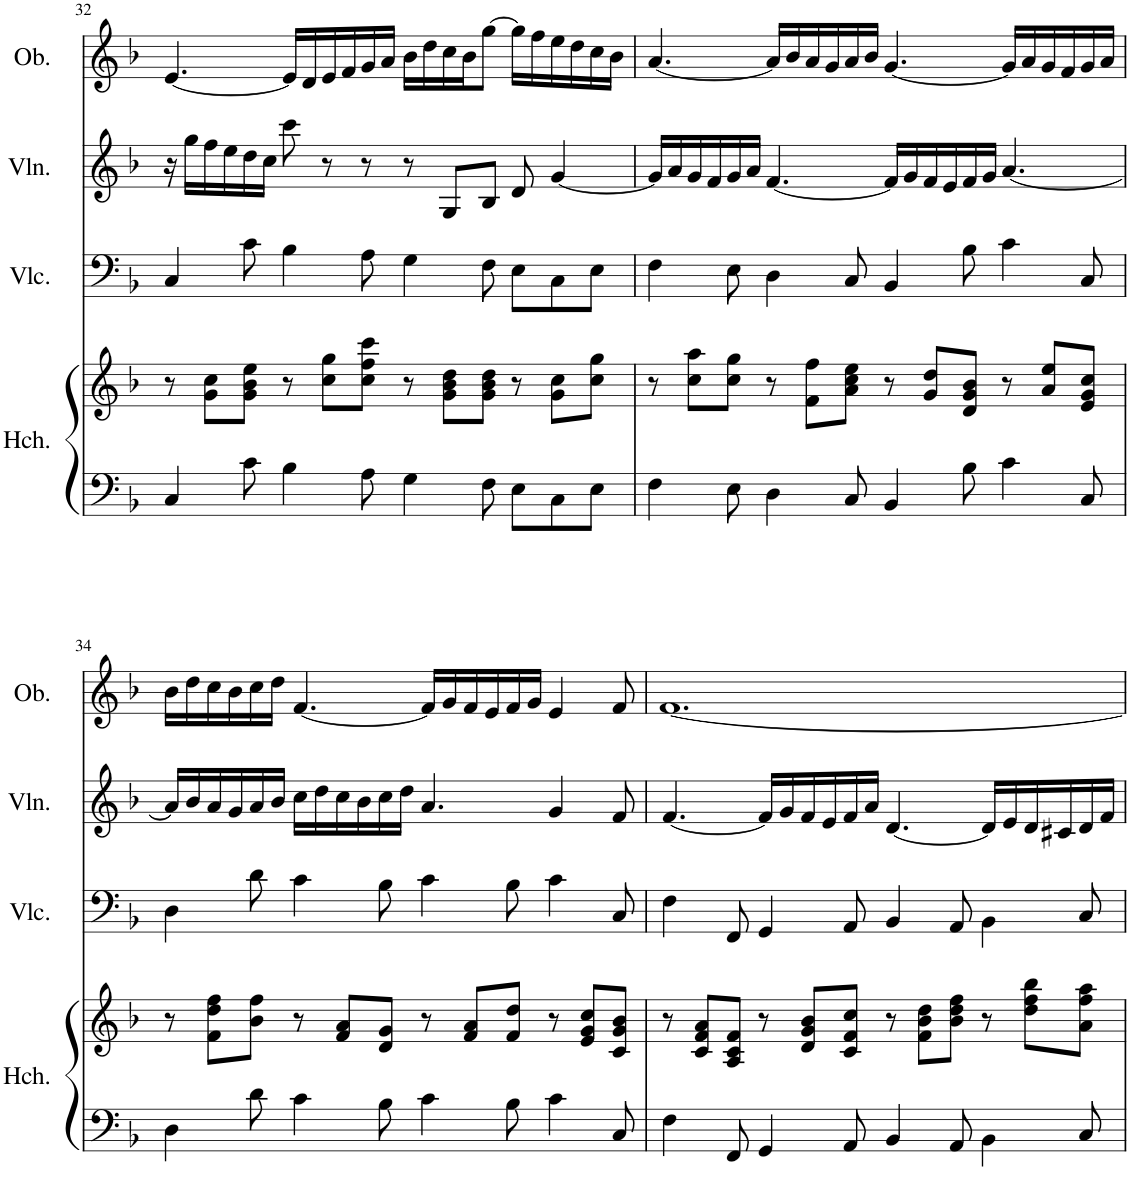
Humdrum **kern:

**kern	**kern	**kern	**kern	**kern
*part4	*part4	*part3	*part2	*part1
*staff5	*staff4	*staff3	*staff2	*staff1
*I"Harpsichord	*	*I"Violoncello	*I"Violin	*I"Oboe
*I'Hch.	*	*I'Vlc.	*I'Vln.	*I'Ob.
!!LO:PB:g=z
*clefF4	*clefG2	*clefF4	*clefG2	*clefG2
*k[b-]	*k[b-]	*k[b-]	*k[b-]	*k[b-]
*M12/8	*M12/8	*M12/8	*M12/8	*M12/8
=32	=32	=32	=32	=32
4C/	8r	4C/	16r	[4.e/
.	.	.	16gg\LL	.
.	8g\ 8cc\L	.	16ff\	.
.	.	.	16ee\	.
8c\	8g\ 8b-\ 8ee\J	8c\	16dd\	.
.	.	.	16cc\JJ	.
4B-\	8r	4B-\	8ccc\	16e/LL]
.	.	.	.	16d/
.	8cc\ 8gg\L	.	8r	16e/
.	.	.	.	16f/
8A\	8cc\ 8ff\ 8ccc\J	8A\	8r	16g/
.	.	.	.	16a/JJ
4G\	8r	4G\	8r	16b-\LL
.	.	.	.	16dd\
.	8g\ 8b-\ 8dd\L	.	8G/L	16cc\
.	.	.	.	16b-\J
8F\	8g\ 8b-\ 8dd\J	8F\	8B-/J	[8gg\J
8E\L	8r	8E\L	8d/	16gg\LL]
.	.	.	.	16ff\
8C\	8g\ 8cc\L	8C\	[4g/	16ee\
.	.	.	.	16dd\
8E\J	8cc\ 8gg\J	8E\J	.	16cc\
.	.	.	.	16b-\JJ
=33	=33	=33	=33	=33
4F\	8r	4F\	16g/LL]	[4.a/
.	.	.	16a/	.
.	8cc\ 8aa\L	.	16g/	.
.	.	.	16f/	.
8E\	8cc\ 8gg\J	8E\	16g/	.
.	.	.	16a/JJ	.
4D\	8r	4D\	[4.f/	16a/LL]
.	.	.	.	16b-/
.	8f\ 8ff\L	.	.	16a/
.	.	.	.	16g/
8C/	8a\ 8cc\ 8ee\J	8C/	.	16a/
.	.	.	.	16b-/JJ
4BB-/	8r	4BB-/	16f/LL]	[4.g/
.	.	.	16g/	.
.	8g/ 8dd/L	.	16f/	.
.	.	.	16e/	.
8B-\	8d/ 8g/ 8b-/J	8B-\	16f/	.
.	.	.	16g/JJ	.
4c\	8r	4c\	[4.a/	16g/LL]
.	.	.	.	16a/
.	8a/ 8ee/L	.	.	16g/
.	.	.	.	16f/
8C/	8e/ 8g/ 8cc/J	8C/	.	16g/
.	.	.	.	16a/JJ
!!LO:LB:g=z
=34	=34	=34	=34	=34
4D\	8r	4D\	16a/LL]	16b-\LL
.	.	.	16b-/	16dd\
.	8f\ 8dd\ 8ff\L	.	16a/	16cc\
.	.	.	16g/	16b-\
8d\	8b-\ 8ff\J	8d\	16a/	16cc\
.	.	.	16b-/JJ	16dd\JJ
4c\	8r	4c\	16cc\LL	[4.f/
.	.	.	16dd\	.
.	8f/ 8a/L	.	16cc\	.
.	.	.	16b-\	.
8B-\	8d/ 8g/J	8B-\	16cc\	.
.	.	.	16dd\JJ	.
4c\	8r	4c\	4.a/	16f/LL]
.	.	.	.	16g/
.	8f/ 8a/L	.	.	16f/
.	.	.	.	16e/
8B-\	8f/ 8dd/J	8B-\	.	16f/
.	.	.	.	16g/JJ
4c\	8r	4c\	4g/	4e/
.	8e/ 8g/ 8cc/L	.	.	.
8C/	8c/ 8g/ 8b-/J	8C/	8f/	8f/
=35	=35	=35	=35	=35
4F\	8r	4F\	[4.f/	[1.f
.	8c/ 8f/ 8a/L	.	.	.
8FF/	8A/ 8c/ 8f/J	8FF/	.	.
4GG/	8r	4GG/	16f/LL]	.
.	.	.	16g/	.
.	8d/ 8g/ 8b-/L	.	16f/	.
.	.	.	16e/	.
8AA/	8c/ 8f/ 8cc/J	8AA/	16f/	.
.	.	.	16a/JJ	.
4BB-/	8r	4BB-/	[4.d/	.
.	8f\ 8b-\ 8dd\L	.	.	.
8AA/	8b-\ 8dd\ 8ff\J	8AA/	.	.
4BB-\	8r	4BB-\	16d/LL]	.
.	.	.	16e/	.
.	8dd\ 8ff\ 8bb-\L	.	16d/	.
.	.	.	16c#X/	.
8C/	8a\ 8ff\ 8aa\J	8C/	16d/	.
.	.	.	16f/JJ	.
=	=	=	=	=
*-	*-	*-	*-	*-
